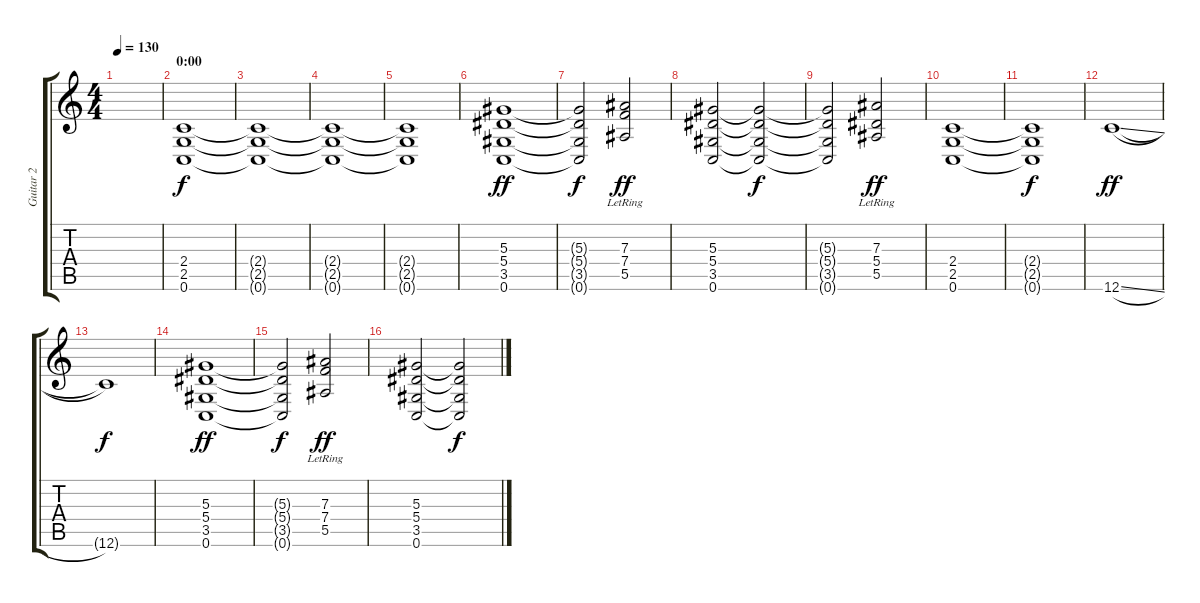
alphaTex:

\track ("Guitar 2" "Guitar 2") {instrument distortionguitar}
\staff {score tabs}
\tuning (C4 G3 Eb3 Bb2 F2 C2) {hide}
\ts (4 4)
\tempo 130
\clef g2
\ks c
|
\section ("" "0:00")
(2.4 2.5 0.6).1 |
(2.4{t} 2.5{t} 0.6{t}).1{dy f} |
(2.4{t} 2.5{t} 0.6{t}).1 |
(2.4{t} 2.5{t} 0.6{t}).1 |
(5.3 5.4 3.5 0.6).1{dy ff} |
(5.3{t} 5.4{t} 3.5{t} 0.6{t}).2{dy f} (7.3{lr} 7.4{lr} 5.5{lr}).2{dy ff} |
(5.3 5.4 3.5 0.6).2 (5.3{t} 5.4{t} 3.5{t} 0.6{t}).2{dy f} |
(5.3{t} 5.4{t} 3.5{t} 0.6{t}).2 (7.3{lr} 5.4{lr} 5.5{lr}).2{dy ff} |
(2.4 2.5 0.6).1 |
(2.4{t} 2.5{t} 0.6{t}).1{dy f} |
12.6{sl}.1{dy ff} |
12.6{t}.1{dy f} |
(5.3 5.4 3.5 0.6).1{dy ff} |
(5.3{t} 5.4{t} 3.5{t} 0.6{t}).2{dy f} (7.3{lr} 7.4{lr} 5.5).2{dy ff} |
(5.3 5.4 3.5 0.6).2 (5.3{t} 5.4{t} 3.5{t} 0.6{t}).2{dy f}
